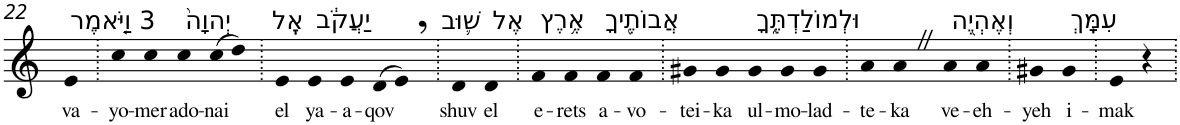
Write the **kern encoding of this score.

**kern	**text
*part1	*part1
*staff1	*staff1
*I"Piano	*
*I'Pno	*
!!LO:PB:g=z
*clefG2	*
*k[]	*
=22	=22
!LO:TX:a:t=3 וַיֹּ֤אמֶר	!
!	!LO:LY:b
4e	va-
=23.	=23.
!	!LO:LY:b
4cc	-yo-
!	!LO:LY:b
4cc	-mer
!LO:TX:a:t=יְהוָה֙	!
!	!LO:LY:b
4cc	ado-
!	!LO:LY:b
(>8cc	-nai
8dd)	.
=24.	=24.
!LO:TX:a:t=אֶֽל	!
!	!LO:LY:b
4e	el
!LO:TX:a:t=יַעֲקֹ֔ב	!
!	!LO:LY:b
4e	ya-
!	!LO:LY:b
4e	-a-
!	!LO:LY:b
(>8d	-qov
8e,)	.
=25.	=25.
!LO:TX:a:t=שׁ֛וּב	!
!	!LO:LY:b
4d	shuv
!LO:TX:a:t=אֶל	!
!	!LO:LY:b
4d	el
=26.	=26.
!LO:TX:a:t=אֶ֥רֶץ	!
!	!LO:LY:b
4f	e-
!	!LO:LY:b
4f	-rets
!LO:TX:a:t=אֲבוֹתֶ֖יךָ	!
!	!LO:LY:b
4f	a-
!	!LO:LY:b
4f	-vo-
=27.	=27.
!	!LO:LY:b
4g#X	-tei-
!	!LO:LY:b
4g#	-ka
!LO:TX:a:t=וּלְמוֹלַדְתֶּ֑ךָ	!
!	!LO:LY:b
4g#	ul-
!	!LO:LY:b
4g#	-mo-
!	!LO:LY:b
4g#	-lad-
=28.	=28.
!	!LO:LY:b
4a	-te-
!	!LO:LY:b
4aZ	-ka
!LO:TX:a:t=וְאֶהְיֶ֖ה	!
!	!LO:LY:b
4a	ve-
!	!LO:LY:b
4a	-eh-
=29.	=29.
!	!LO:LY:b
4g#X	-yeh
!LO:TX:a:t=עִמָּֽךְ	!
!	!LO:LY:b
4g#	i-
=30.	=30.
!	!LO:LY:b
4e	-mak
4r	.
=.	=.
*-	*-
